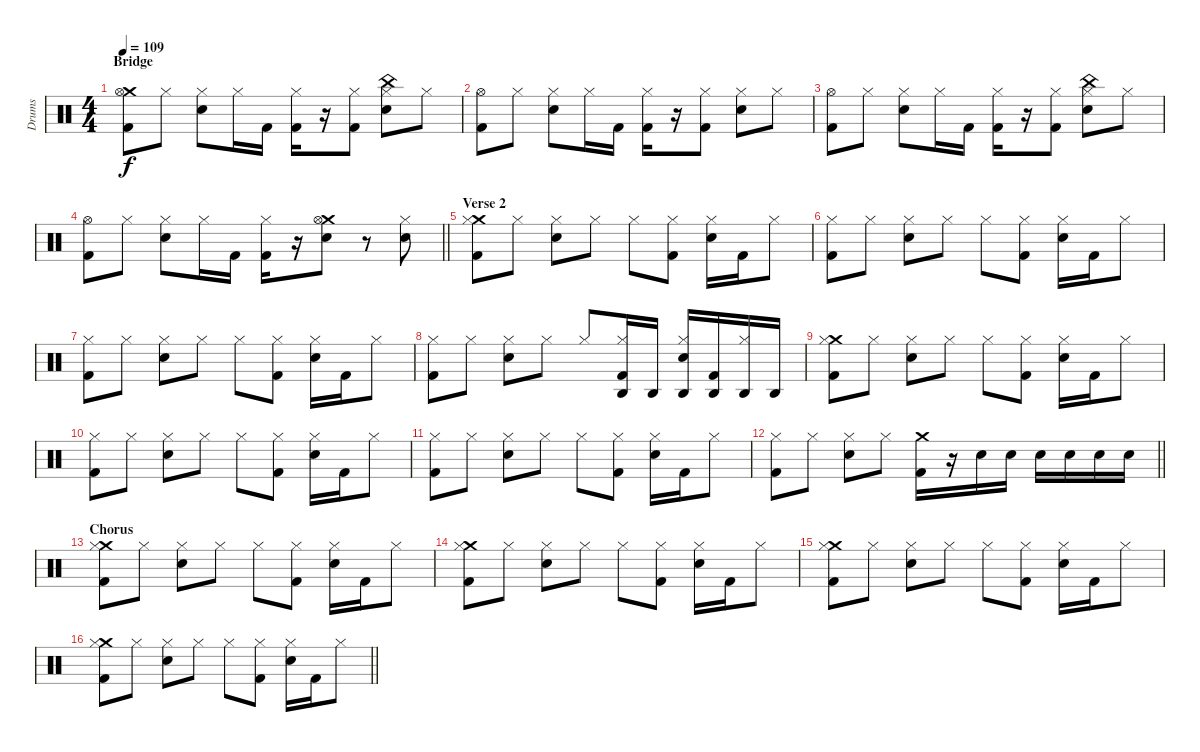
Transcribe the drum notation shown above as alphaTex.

\track ("Drums" "Drums") {instrument percussion}
\staff {score}
\articulation defaults
\ts (4 4)
\section ("" "Bridge")
\tempo 109
\clef neutral
\ks c
("Crash medium (hit)" "Hi-Hat (open)" "Kick (hit) 2").8{dy f} "Hi-Hat (closed)".8 ("Hi-Hat (closed)" "Snare (hit) 2").8 "Hi-Hat (closed)".16 "Kick (hit) 2".16 ("Hi-Hat (closed)" "Kick (hit) 2").16 r.16 ("Hi-Hat (closed)" "Kick (hit) 2").8 ("China (hit)" "Hi-Hat (closed)" "Snare (hit) 2").8 "Hi-Hat (closed)".8 |
("Hi-Hat (open)" "Kick (hit) 2").8 "Hi-Hat (closed)".8 ("Hi-Hat (closed)" "Snare (hit) 2").8 "Hi-Hat (closed)".16 "Kick (hit) 2".16 ("Hi-Hat (closed)" "Kick (hit) 2").16 r.16 ("Hi-Hat (closed)" "Kick (hit) 2").8 ("Hi-Hat (closed)" "Snare (hit) 2").8 "Hi-Hat (closed)".8 |
("Hi-Hat (open)" "Kick (hit) 2").8 "Hi-Hat (closed)".8 ("Hi-Hat (closed)" "Snare (hit) 2").8 "Hi-Hat (closed)".16 "Kick (hit) 2".16 ("Hi-Hat (closed)" "Kick (hit) 2").16 r.16 ("Hi-Hat (closed)" "Kick (hit) 2").8 ("China (hit)" "Hi-Hat (closed)" "Snare (hit) 2").8 "Hi-Hat (closed)".8 |
\barLineRight lightlight
("Hi-Hat (open)" "Kick (hit) 2").8 "Hi-Hat (closed)".8 ("Hi-Hat (closed)" "Snare (hit) 2").8 "Hi-Hat (closed)".16 "Kick (hit) 2".16 ("Hi-Hat (closed)" "Kick (hit) 2").16 r.16 ("Crash medium (hit)" "Hi-Hat (open)" "Snare (hit) 2").8 r.8 ("Snare (hit) 2" "Hi-Hat (closed)").8 |
\section ("" "Verse 2")
("Crash medium (hit)" "Hi-Hat (closed)" "Kick (hit) 2").8 "Hi-Hat (closed)".8 ("Hi-Hat (closed)" "Snare (hit) 2").8 "Hi-Hat (closed)".8 "Hi-Hat (closed)".8 ("Hi-Hat (closed)" "Kick (hit) 2").8 ("Hi-Hat (closed)" "Snare (hit) 2").16 "Kick (hit) 2".16 "Hi-Hat (closed)".8 |
("Hi-Hat (closed)" "Kick (hit) 2").8 "Hi-Hat (closed)".8 ("Hi-Hat (closed)" "Snare (hit) 2").8 "Hi-Hat (closed)".8 "Hi-Hat (closed)".8 ("Hi-Hat (closed)" "Kick (hit) 2").8 ("Hi-Hat (closed)" "Snare (hit) 2").16 "Kick (hit) 2".16 "Hi-Hat (closed)".8 |
("Hi-Hat (closed)" "Kick (hit) 2").8 "Hi-Hat (closed)".8 ("Hi-Hat (closed)" "Snare (hit) 2").8 "Hi-Hat (closed)".8 "Hi-Hat (closed)".8 ("Hi-Hat (closed)" "Kick (hit) 2").8 ("Hi-Hat (closed)" "Snare (hit) 2").16 "Kick (hit) 2".16 "Hi-Hat (closed)".8 |
("Hi-Hat (closed)" "Kick (hit) 2").8 "Hi-Hat (closed)".8 ("Hi-Hat (closed)" "Snare (hit) 2").8 "Hi-Hat (closed)".8 "Hi-Hat (closed)".8 ("Agogo high (hit)" "Hi-Hat (closed)" "Kick (hit) 2").16 "Agogo high (hit)".16 ("Agogo high (hit)" "Hi-Hat (closed)" "Snare (hit) 2").16 ("Agogo high (hit)" "Kick (hit) 2").16 ("Agogo high (hit)" "Hi-Hat (closed)").16 "Agogo high (hit)".16 |
("Crash medium (hit)" "Hi-Hat (closed)" "Kick (hit) 2").8 "Hi-Hat (closed)".8 ("Hi-Hat (closed)" "Snare (hit) 2").8 "Hi-Hat (closed)".8 "Hi-Hat (closed)".8 ("Hi-Hat (closed)" "Kick (hit) 2").8 ("Hi-Hat (closed)" "Snare (hit) 2").16 "Kick (hit) 2".16 "Hi-Hat (closed)".8 |
("Hi-Hat (closed)" "Kick (hit) 2").8 "Hi-Hat (closed)".8 ("Hi-Hat (closed)" "Snare (hit) 2").8 "Hi-Hat (closed)".8 "Hi-Hat (closed)".8 ("Hi-Hat (closed)" "Kick (hit) 2").8 ("Hi-Hat (closed)" "Snare (hit) 2").16 "Kick (hit) 2".16 "Hi-Hat (closed)".8 |
("Hi-Hat (closed)" "Kick (hit) 2").8 "Hi-Hat (closed)".8 ("Hi-Hat (closed)" "Snare (hit) 2").8 "Hi-Hat (closed)".8 "Hi-Hat (closed)".8 ("Hi-Hat (closed)" "Kick (hit) 2").8 ("Hi-Hat (closed)" "Snare (hit) 2").16 "Kick (hit) 2".16 "Hi-Hat (closed)".8 |
\barLineRight lightlight
("Hi-Hat (closed)" "Kick (hit) 2").8 "Hi-Hat (closed)".8 ("Hi-Hat (closed)" "Snare (hit) 2").8 "Hi-Hat (closed)".8 ("Crash medium (hit)" "Kick (hit) 2").16 r.16 "Snare (hit) 2".16 "Snare (hit) 2".16 "Snare (hit) 2".16 "Snare (hit) 2".16 "Snare (hit) 2".16 "Snare (hit) 2".16 |
\section ("" "Chorus")
("Crash medium (hit)" "Hi-Hat (closed)" "Kick (hit) 2").8 "Hi-Hat (closed)".8 ("Hi-Hat (closed)" "Snare (hit) 2").8 "Hi-Hat (closed)".8 "Hi-Hat (closed)".8 ("Hi-Hat (closed)" "Kick (hit) 2").8 ("Hi-Hat (closed)" "Snare (hit) 2").16 "Kick (hit) 2".16 "Hi-Hat (closed)".8 |
("Crash medium (hit)" "Hi-Hat (closed)" "Kick (hit) 2").8 "Hi-Hat (closed)".8 ("Hi-Hat (closed)" "Snare (hit) 2").8 "Hi-Hat (closed)".8 "Hi-Hat (closed)".8 ("Hi-Hat (closed)" "Kick (hit) 2").8 ("Hi-Hat (closed)" "Snare (hit) 2").16 "Kick (hit) 2".16 "Hi-Hat (closed)".8 |
("Crash medium (hit)" "Hi-Hat (closed)" "Kick (hit) 2").8 "Hi-Hat (closed)".8 ("Hi-Hat (closed)" "Snare (hit) 2").8 "Hi-Hat (closed)".8 "Hi-Hat (closed)".8 ("Hi-Hat (closed)" "Kick (hit) 2").8 ("Hi-Hat (closed)" "Snare (hit) 2").16 "Kick (hit) 2".16 "Hi-Hat (closed)".8 |
\barLineRight lightlight
("Crash medium (hit)" "Hi-Hat (closed)" "Kick (hit) 2").8 "Hi-Hat (closed)".8 ("Hi-Hat (closed)" "Snare (hit) 2").8 "Hi-Hat (closed)".8 "Hi-Hat (closed)".8 ("Hi-Hat (closed)" "Kick (hit) 2").8 ("Hi-Hat (closed)" "Snare (hit) 2").16 "Kick (hit) 2".16 "Hi-Hat (closed)".8
